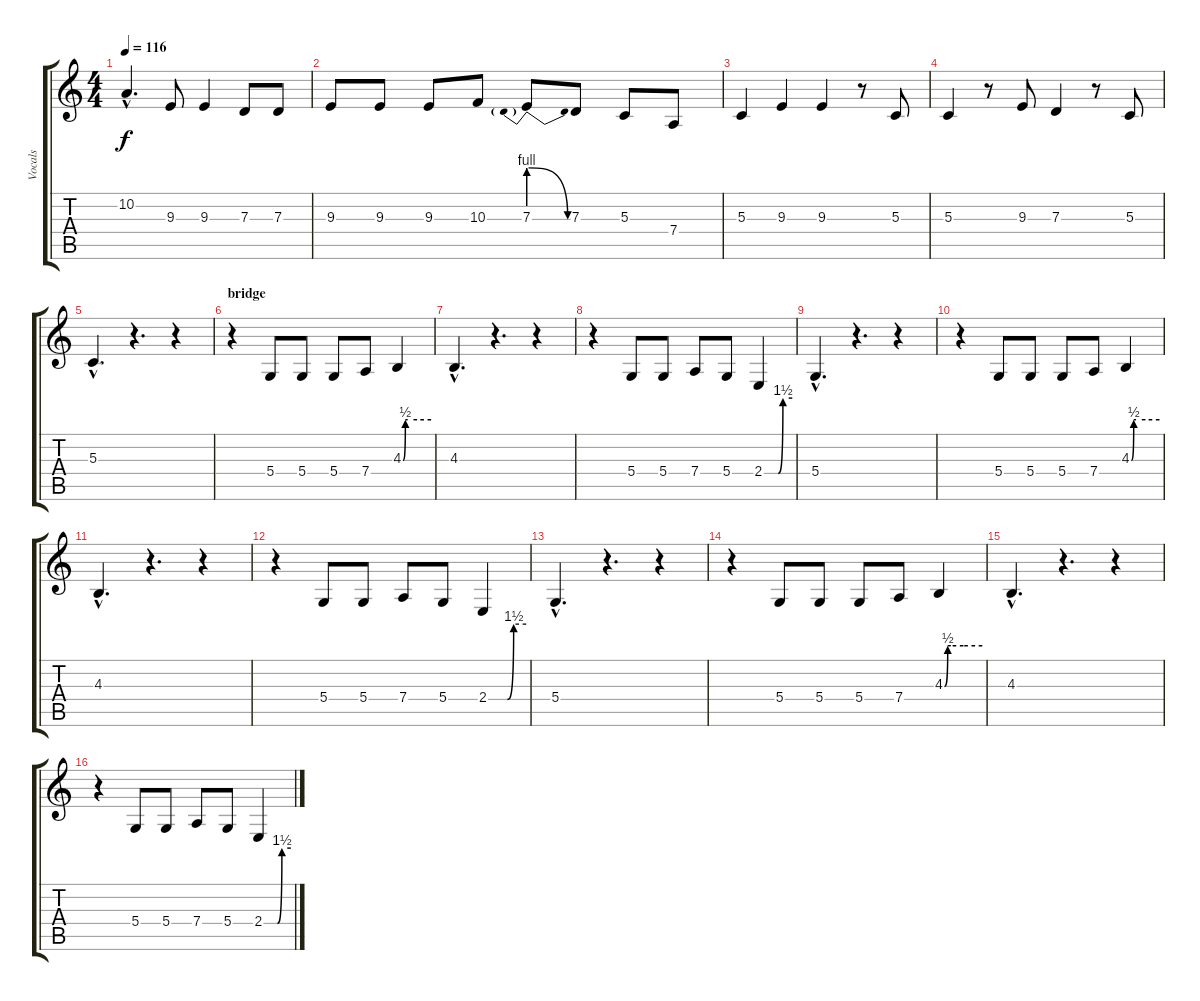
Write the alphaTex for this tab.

\track ("Vocals" "Vocals") {instrument cello}
\staff {score tabs}
\tuning (E4 B3 G3 D3 A2 E2) {hide}
\ts (4 4)
\tempo 116
\clef g2
\ks c
10.2{hac}.4{d dy f} 9.3.8 9.3.4 7.3.8 7.3.8 |
9.3.8 9.3.8 9.3.8 10.3.8 7.3{be (prebendrelease 0 4 60 0)}.8 7.3.8 5.3.8 7.4.8 |
5.3.4 9.3.4 9.3.4 r.8 5.3.8 |
5.3.4 r.8 9.3.8 7.3.4 r.8 5.3.8 |
5.3{hac}.4{d} r.4{d} r.4 |
\section ("" "bridge")
r.4 5.4.8 5.4.8 5.4.8 7.4.8 4.3{be (custom 0 0 5 2 10 2 30 2 60 2)}.4 |
4.3{hac}.4{d} r.4{d} r.4 |
r.4 5.4.8 5.4.8 7.4.8 5.4.8 2.4{be (custom 0 0 30 0 40 6 60 6)}.4 |
5.4{hac}.4{d} r.4{d} r.4 |
r.4 5.4.8 5.4.8 5.4.8 7.4.8 4.3{be (custom 0 0 5 2 10 2 30 2 60 2)}.4 |
4.3{hac}.4{d} r.4{d} r.4 |
r.4 5.4.8 5.4.8 7.4.8 5.4.8 2.4{be (custom 0 0 30 0 40 6 60 6)}.4 |
5.4{hac}.4{d} r.4{d} r.4 |
r.4 5.4.8 5.4.8 5.4.8 7.4.8 4.3{be (custom 0 0 5 2 10 2 30 2 60 2)}.4 |
4.3{hac}.4{d} r.4{d} r.4 |
r.4 5.4.8 5.4.8 7.4.8 5.4.8 2.4{be (custom 0 0 30 0 40 6 60 6)}.4
